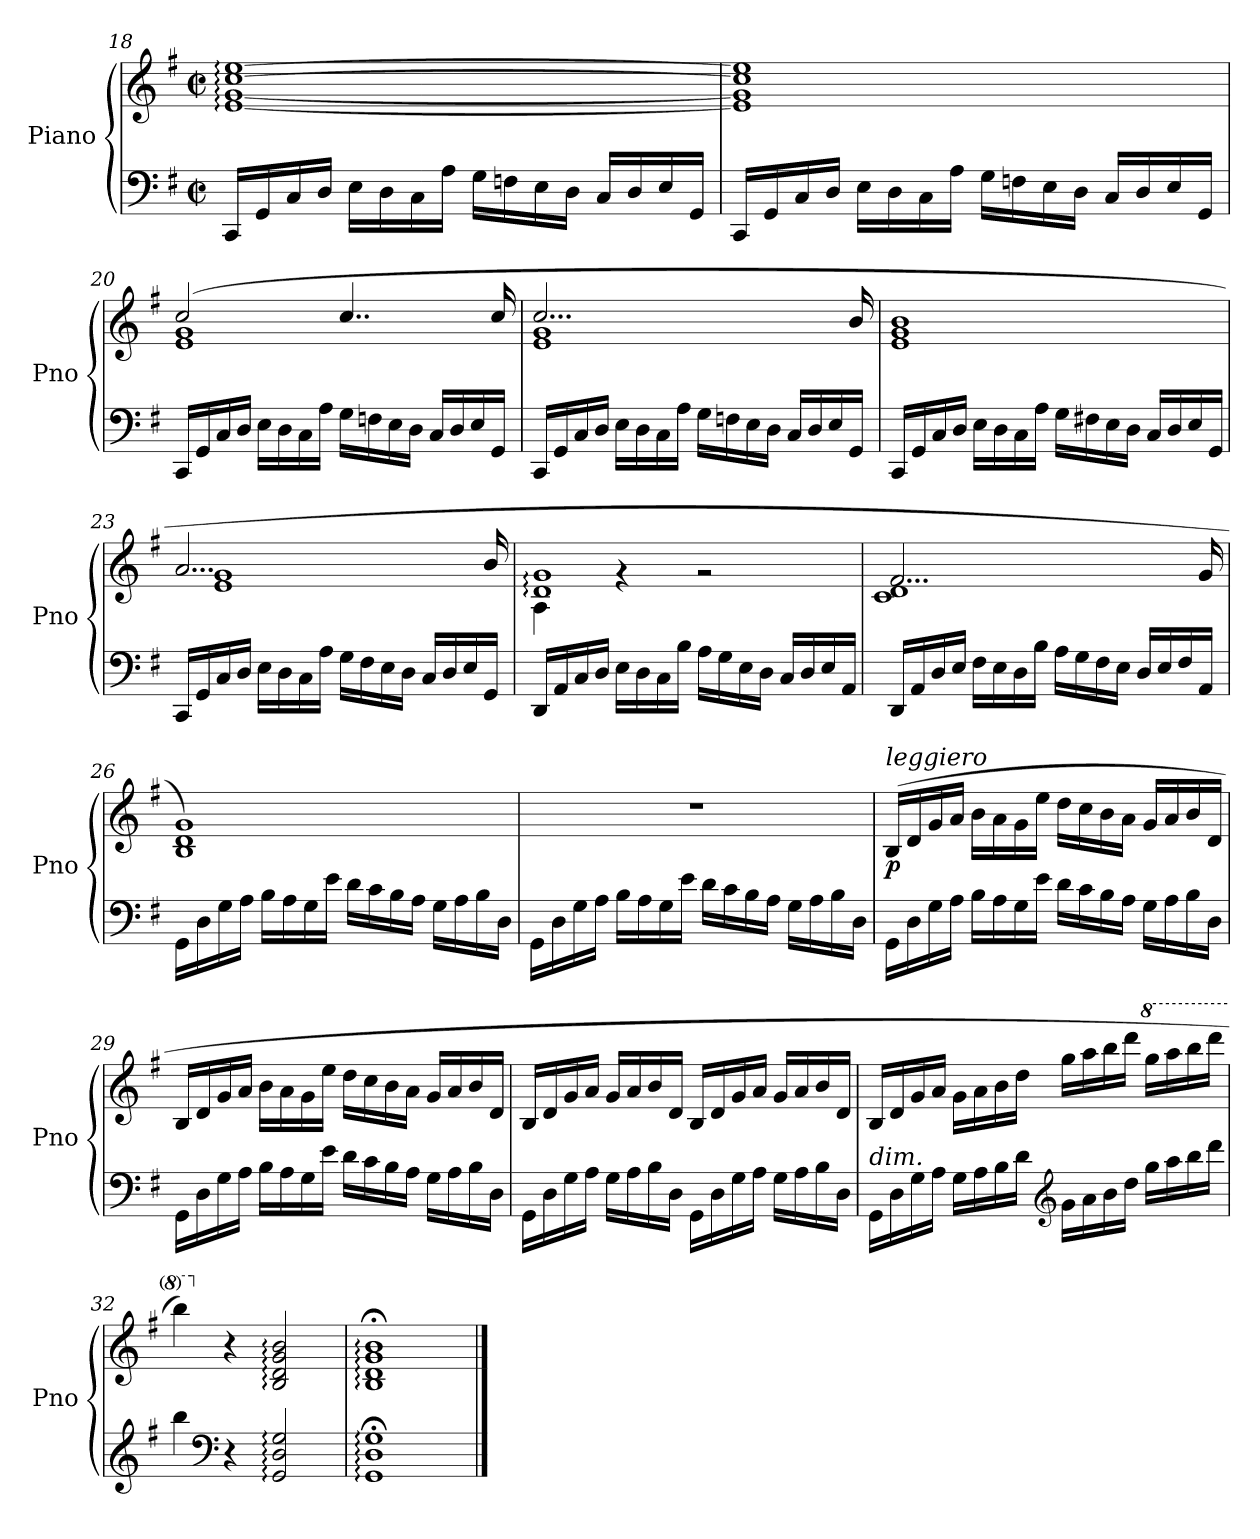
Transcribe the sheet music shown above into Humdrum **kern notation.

**kern	**kern	**dynam
*part1	*part1	*part1
*staff2	*staff1	*staff1/2
*I"Piano	*	*
*I'Pno	*	*
!!LO:LB:g=z
*clefF4	*clefG2	*
*k[f#]	*k[f#]	*
*M2/2	*M2/2	*
*met(c|)	*met(c|)	*
=18	=18	=18
16CC/LL	[1e: [1g: [1cc: [1ee:	.
16GG/	.	.
16C/	.	.
16D/JJ	.	.
16E\LL	.	.
16D\	.	.
16C\	.	.
16A\JJ	.	.
16G\LL	.	.
16Fn\	.	.
16E\	.	.
16D\JJ	.	.
16C/LL	.	.
16D/	.	.
16E/	.	.
16GG/JJ	.	.
=19	=19	=19
16CC/LL	1e] 1g] 1cc] 1ee]	.
16GG/	.	.
16C/	.	.
16D/JJ	.	.
16E\LL	.	.
16D\	.	.
16C\	.	.
16A\JJ	.	.
16G\LL	.	.
16Fn\	.	.
16E\	.	.
16D\JJ	.	.
16C/LL	.	.
16D/	.	.
16E/	.	.
16GG/JJ	.	.
=20	=20	=20
*	*^	*
16CC/LL	(2cc/	1e 1g	.
16GG/	.	.	.
16C/	.	.	.
16D/JJ	.	.	.
16E\LL	.	.	.
16D\	.	.	.
16C\	.	.	.
16A\JJ	.	.	.
16G\LL	4..cc/	.	.
16Fn\	.	.	.
16E\	.	.	.
16D\JJ	.	.	.
16C/LL	.	.	.
16D/	.	.	.
16E/	.	.	.
16GG/JJ	16cc/	.	.
!!LO:LB:g=z	!!
=21	=21	=21	=21
16CC/LL	2...cc/	1e 1g	.
16GG/	.	.	.
16C/	.	.	.
16D/JJ	.	.	.
16E\LL	.	.	.
16D\	.	.	.
16C\	.	.	.
16A\JJ	.	.	.
16G\LL	.	.	.
16Fn\	.	.	.
16E\	.	.	.
16D\JJ	.	.	.
16C/LL	.	.	.
16D/	.	.	.
16E/	.	.	.
16GG/JJ	16b/	.	.
*	*v	*v	*
=22	=22	=22
16CC/LL	1e 1g 1b	.
16GG/	.	.
16C/	.	.
16D/JJ	.	.
16E\LL	.	.
16D\	.	.
16C\	.	.
16A\JJ	.	.
16G\LL	.	.
16F#X\	.	.
16E\	.	.
16D\JJ	.	.
16C/LL	.	.
16D/	.	.
16E/	.	.
16GG/JJ	.	.
=23	=23	=23
*	*^	*
16CC/LL	2...a/	1e 1g	.
16GG/	.	.	.
16C/	.	.	.
16D/JJ	.	.	.
16E\LL	.	.	.
16D\	.	.	.
16C\	.	.	.
16A\JJ	.	.	.
16G\LL	.	.	.
16F#\	.	.	.
16E\	.	.	.
16D\JJ	.	.	.
16C/LL	.	.	.
16D/	.	.	.
16E/	.	.	.
16GG/JJ	16b/	.	.
!!LO:LB:g=z	!!
=24	=24	=24	=24
16DD/LL	1d: 1g:	4A\	.
16AA/	.	.	.
16C/	.	.	.
16D/JJ	.	.	.
16E\LL	.	4rg	.
16D\	.	.	.
16C\	.	.	.
16B\JJ	.	.	.
16A\LL	.	2rg	.
16G\	.	.	.
16E\	.	.	.
16D\JJ	.	.	.
16C/LL	.	.	.
16D/	.	.	.
16E/	.	.	.
16AA/JJ	.	.	.
=25	=25	=25	=25
16DD/LL	2...f#/	1c 1d	.
16AA/	.	.	.
16D/	.	.	.
16E/JJ	.	.	.
16F#\LL	.	.	.
16E\	.	.	.
16D\	.	.	.
16B\JJ	.	.	.
16A\LL	.	.	.
16G\	.	.	.
16F#\	.	.	.
16E\JJ	.	.	.
16D/LL	.	.	.
16E/	.	.	.
16F#/	.	.	.
16AA/JJ	16g/	.	.
=26	=26	=26	=26
16GG\LL	1g)	1B 1d	.
16D\	.	.	.
16G\	.	.	.
16A\JJ	.	.	.
16B\LL	.	.	.
16A\	.	.	.
16G\	.	.	.
16e\JJ	.	.	.
16d\LL	.	.	.
16c\	.	.	.
16B\	.	.	.
16A\JJ	.	.	.
16G\LL	.	.	.
16A\	.	.	.
16B\	.	.	.
16D\JJ	.	.	.
*	*v	*v	*
!!LO:LB:g=z
=27	=27	=27
16GG\LL	1r	.
16D\	.	.
16G\	.	.
16A\JJ	.	.
16B\LL	.	.
16A\	.	.
16G\	.	.
16e\JJ	.	.
16d\LL	.	.
16c\	.	.
16B\	.	.
16A\JJ	.	.
16G\LL	.	.
16A\	.	.
16B\	.	.
16D\JJ	.	.
=28	=28	=28
!	!LO:TX:a:i:t=leggiero	!
!	!	!LO:DY:b
16GG\LL	(16B/LL	p
16D\	16d/	.
16G\	16g/	.
16A\JJ	16a/JJ	.
16B\LL	16b\LL	.
16A\	16a\	.
16G\	16g\	.
16e\JJ	16ee\JJ	.
16d\LL	16dd\LL	.
16c\	16cc\	.
16B\	16b\	.
16A\JJ	16a\JJ	.
16G\LL	16g/LL	.
16A\	16a/	.
16B\	16b/	.
16D\JJ	16d/JJ	.
=29	=29	=29
16GG\LL	16B/LL	.
16D\	16d/	.
16G\	16g/	.
16A\JJ	16a/JJ	.
16B\LL	16b\LL	.
16A\	16a\	.
16G\	16g\	.
16e\JJ	16ee\JJ	.
16d\LL	16dd\LL	.
16c\	16cc\	.
16B\	16b\	.
16A\JJ	16a\JJ	.
16G\LL	16g/LL	.
16A\	16a/	.
16B\	16b/	.
16D\JJ	16d/JJ	.
!!LO:LB:g=z
=30	=30	=30
16GG\LL	16B/LL	.
16D\	16d/	.
16G\	16g/	.
16A\JJ	16a/JJ	.
16G\LL	16g/LL	.
16A\	16a/	.
16B\	16b/	.
16D\JJ	16d/JJ	.
16GG\LL	16B/LL	.
16D\	16d/	.
16G\	16g/	.
16A\JJ	16a/JJ	.
16G\LL	16g/LL	.
16A\	16a/	.
16B\	16b/	.
16D\JJ	16d/JJ	.
=31	=31	=31
!LO:TX:a:i:t=dim.	!	!
16GG\LL	16B/LL	.
16D\	16d/	.
16G\	16g/	.
16A\JJ	16a/JJ	.
16G\LL	16g\LL	.
16A\	16a\	.
16B\	16b\	.
16d\JJ	16dd\JJ	.
*clefG2	*	*
16g\LL	16gg\LL	.
16a\	16aa\	.
16b\	16bb\	.
16dd\JJ	16ddd\JJ	.
*	*8va	*
16gg\LL	16ggg\LL	.
16aa\	16aaa\	.
16bb\	16bbb\	.
16ddd\JJ	16dddd\JJ	.
=32	=32	=32
4bb\	4bbb\)	.
*clefF4	*	*
*	*X8va	*
4r	4r	.
2GG/: 2D/: 2G/:	2B/: 2d/: 2g/: 2b/:	.
=33	=33	=33
1GG;<: 1D;<: 1G;<:	1B;<: 1d;<: 1g;<: 1b;<:	.
==	==	==
*-	*-	*-
